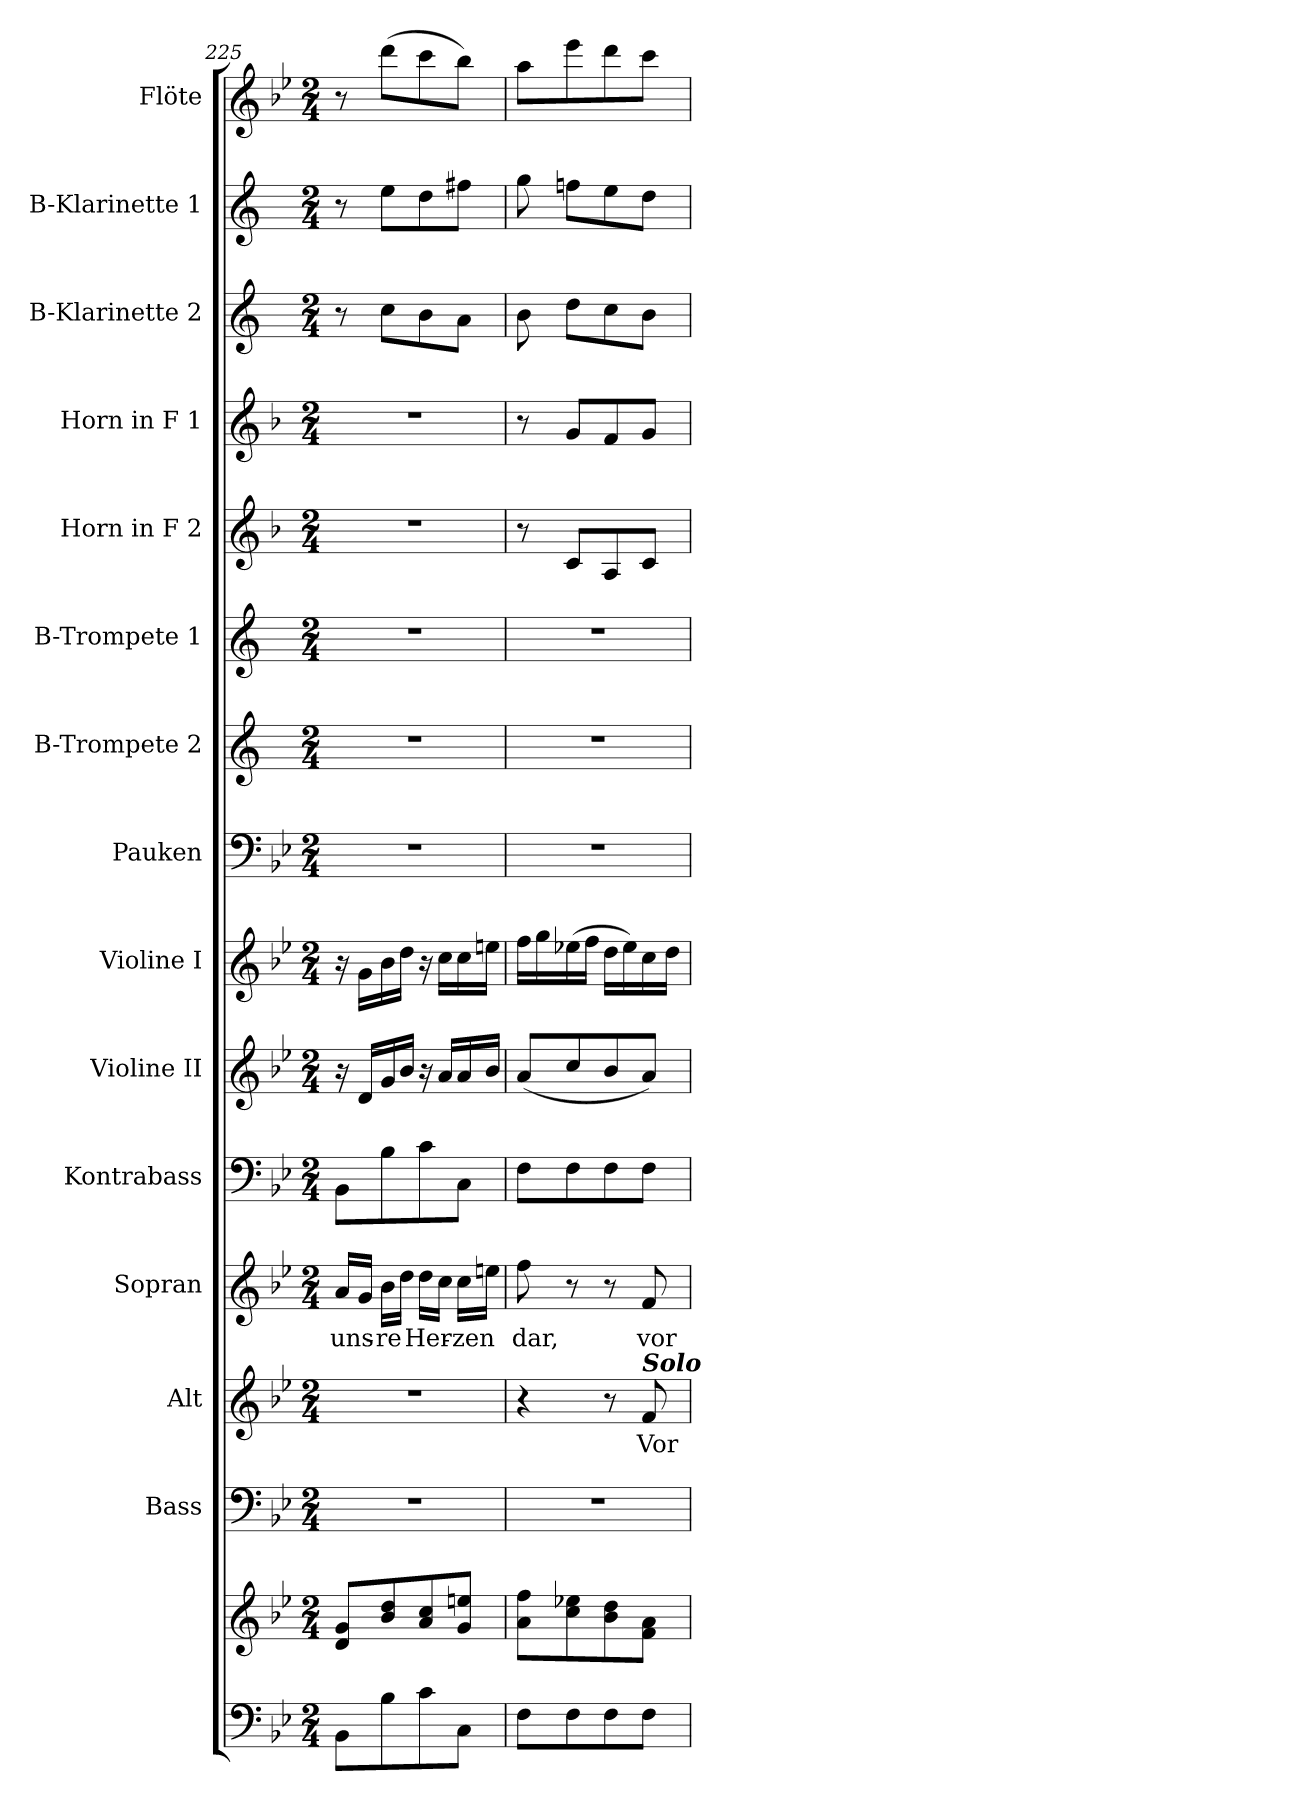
**kern	**kern	**kern	**kern	**text	**kern	**text	**kern	**kern	**kern	**kern	**kern	**kern	**kern	**kern	**kern	**kern	**kern
*part15	*part15	*part14	*part13	*part13	*part12	*part12	*part11	*part10	*part9	*part8	*part7	*part6	*part5	*part4	*part3	*part2	*part1
*staff16	*staff15	*staff14	*staff13	*staff13	*staff12	*staff12	*staff11	*staff10	*staff9	*staff8	*staff7	*staff6	*staff5	*staff4	*staff3	*staff2	*staff1
*	*	*I"Bass	*I"Alt	*	*I"Sopran	*	*I"Kontrabass	*I"Violine II	*I"Violine I	*I"Pauken	*I"B-Trompete 2	*I"B-Trompete 1	*I"Horn in F 2	*I"Horn in F 1	*I"B-Klarinette 2	*I"B-Klarinette 1	*I"Flöte
*	*	*I'B.	*I'A.	*	*I'S.	*	*I'Kb.	*I'Vl. II	*I'Vl. I	*I'Pk.	*I'B Trp. 2	*I'B Trp. 1	*	*	*I'B Kl. 2	*I'B Kl. 1	*I'Fl.
*clefF4	*clefG2	*clefF4	*clefG2	*	*clefG2	*	*clefF4	*clefG2	*clefG2	*clefF4	*clefG2	*clefG2	*clefG2	*clefG2	*clefG2	*clefG2	*clefG2
*	*	*	*	*	*	*	*ITrd7c12	*	*	*	*ITrd1c2	*ITrd1c2	*ITrd4c7	*ITrd4c7	*ITrd1c2	*ITrd1c2	*
*k[b-e-]	*k[b-e-]	*k[b-e-]	*k[b-e-]	*	*k[b-e-]	*	*k[b-e-]	*k[b-e-]	*k[b-e-]	*k[b-e-]	*k[b-e-]	*k[b-e-]	*k[b-e-]	*k[b-e-]	*k[b-e-]	*k[b-e-]	*k[b-e-]
*B-:	*B-:	*B-:	*B-:	*	*B-:	*	*B-:	*B-:	*B-:	*B-:	*B-:	*B-:	*B-:	*B-:	*B-:	*B-:	*B-:
*M2/4	*M2/4	*M2/4	*M2/4	*	*M2/4	*	*M2/4	*M2/4	*M2/4	*M2/4	*M2/4	*M2/4	*M2/4	*M2/4	*M2/4	*M2/4	*M2/4
=225	=225	=225	=225	=225	=225	=225	=225	=225	=225	=225	=225	=225	=225	=225	=225	=225	=225
!	!	!	!	!	!	!LO:LY:b	!	!	!	!	!	!	!	!	!	!	!
8BB-\L	8d/ 8g/L	2r	2r	.	16a/LL	uns-	8BBB-\L	16r	16r	2r	2r	2r	2r	2r	8r	8r	8r
.	.	.	.	.	16g/JJ	.	.	16d/LL	16g\LL	.	.	.	.	.	.	.	.
!	!	!	!	!	!	!LO:LY:b	!	!	!	!	!	!	!	!	!	!	!
8B-\	8b-/ 8dd/	.	.	.	16b-\LL	-re	8BB-\	16g/	16b-\	.	.	.	.	.	8b-\L	8dd\L	(>8ddd\L
.	.	.	.	.	16dd\JJ	.	.	16b-/JJ	16dd\JJ	.	.	.	.	.	.	.	.
!	!	!	!	!	!	!LO:LY:b	!	!	!	!	!	!	!	!	!	!	!
8c\	8a/ 8cc/	.	.	.	16dd\LL	Her-	8C\	16r	16r	.	.	.	.	.	8a\	8cc\	8ccc\
.	.	.	.	.	16cc\JJ	.	.	16a/LL	16cc\LL	.	.	.	.	.	.	.	.
!	!	!	!	!	!	!LO:LY:b	!	!	!	!	!	!	!	!	!	!	!
8C\J	8g/ 8een/J	.	.	.	16cc\LL	-zen	8CC\J	16a/	16cc\	.	.	.	.	.	8g\J	8een\J	8bb-\J)
.	.	.	.	.	16een\JJ	.	.	16b-/JJ	16een\JJ	.	.	.	.	.	.	.	.
=226	=226	=226	=226	=226	=226	=226	=226	=226	=226	=226	=226	=226	=226	=226	=226	=226	=226
!	!	!	!	!	!	!LO:LY:b	!	!	!	!	!	!	!	!	!	!	!
8F\L	8a\ 8ff\L	2r	4r	.	8ff\	dar,	8FF\L	(<8a/L	16ff\LL	2r	2r	2r	8r	8r	8a\	8ff\	8aa\L
.	.	.	.	.	.	.	.	.	16gg\	.	.	.	.	.	.	.	.
8F\	8cc\ 8ee-X\	.	.	.	8r	.	8FF\	8cc/	(>16ee-X\	.	.	.	8F/L	8c/L	8cc\L	8ee-X\L	8eee-\
.	.	.	.	.	.	.	.	.	16ff\JJ	.	.	.	.	.	.	.	.
8F\	8b-\ 8dd\	.	8r	.	8r	.	8FF\	8b-/	16dd\LL	.	.	.	8D/	8B-/	8b-\	8dd\	8ddd\
.	.	.	.	.	.	.	.	.	16ee-\)	.	.	.	.	.	.	.	.
!	!	!	!LO:TX:a:Bi:t=Solo	!	!	!	!	!	!	!	!	!	!	!	!	!	!
!	!	!	!	!LO:LY:b	!	!LO:LY:b	!	!	!	!	!	!	!	!	!	!	!
8F\J	8f\ 8a\J	.	8f/	Vor	8f/	vor	8FF\J	8a/J)	16cc\	.	.	.	8F/J	8c/J	8a\J	8cc\J	8ccc\J
.	.	.	.	.	.	.	.	.	16dd\JJ	.	.	.	.	.	.	.	.
=	=	=	=	=	=	=	=	=	=	=	=	=	=	=	=	=	=
*-	*-	*-	*-	*-	*-	*-	*-	*-	*-	*-	*-	*-	*-	*-	*-	*-	*-
